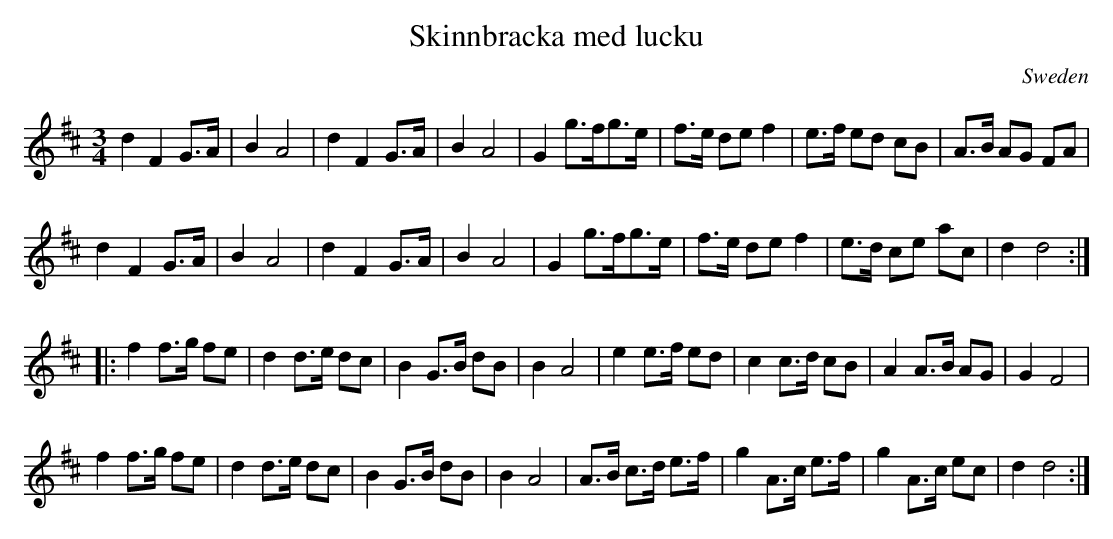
X:1
T:Skinnbracka med lucku
L:1/8
M:3/4
O:Sweden
K:D
d2F2G>A  | B2A4      | d2F2G>A   | B2A4 | \
G2g>fg>e | f>e de f2 | e>f ed cB | A>B AG FA |
d2F2G>A  | B2A4      | d2F2G>A   | B2A4 | \
G2g>fg>e | f>e de f2 | e>d ce ac | d2 d4 ::
f2 f>g fe   | d2 d>e dc  | B2 G>B dB | B2 A4 |\
e2 e>f ed   | c2 c>d cB  | A2 A>B AG | G2 F4 |
f2 f>g fe   | d2 d>e dc  | B2 G>B dB | B2 A4 |\
A>B c>d e>f | g2 A>c e>f | g2 A>c ec | d2 d4:|
